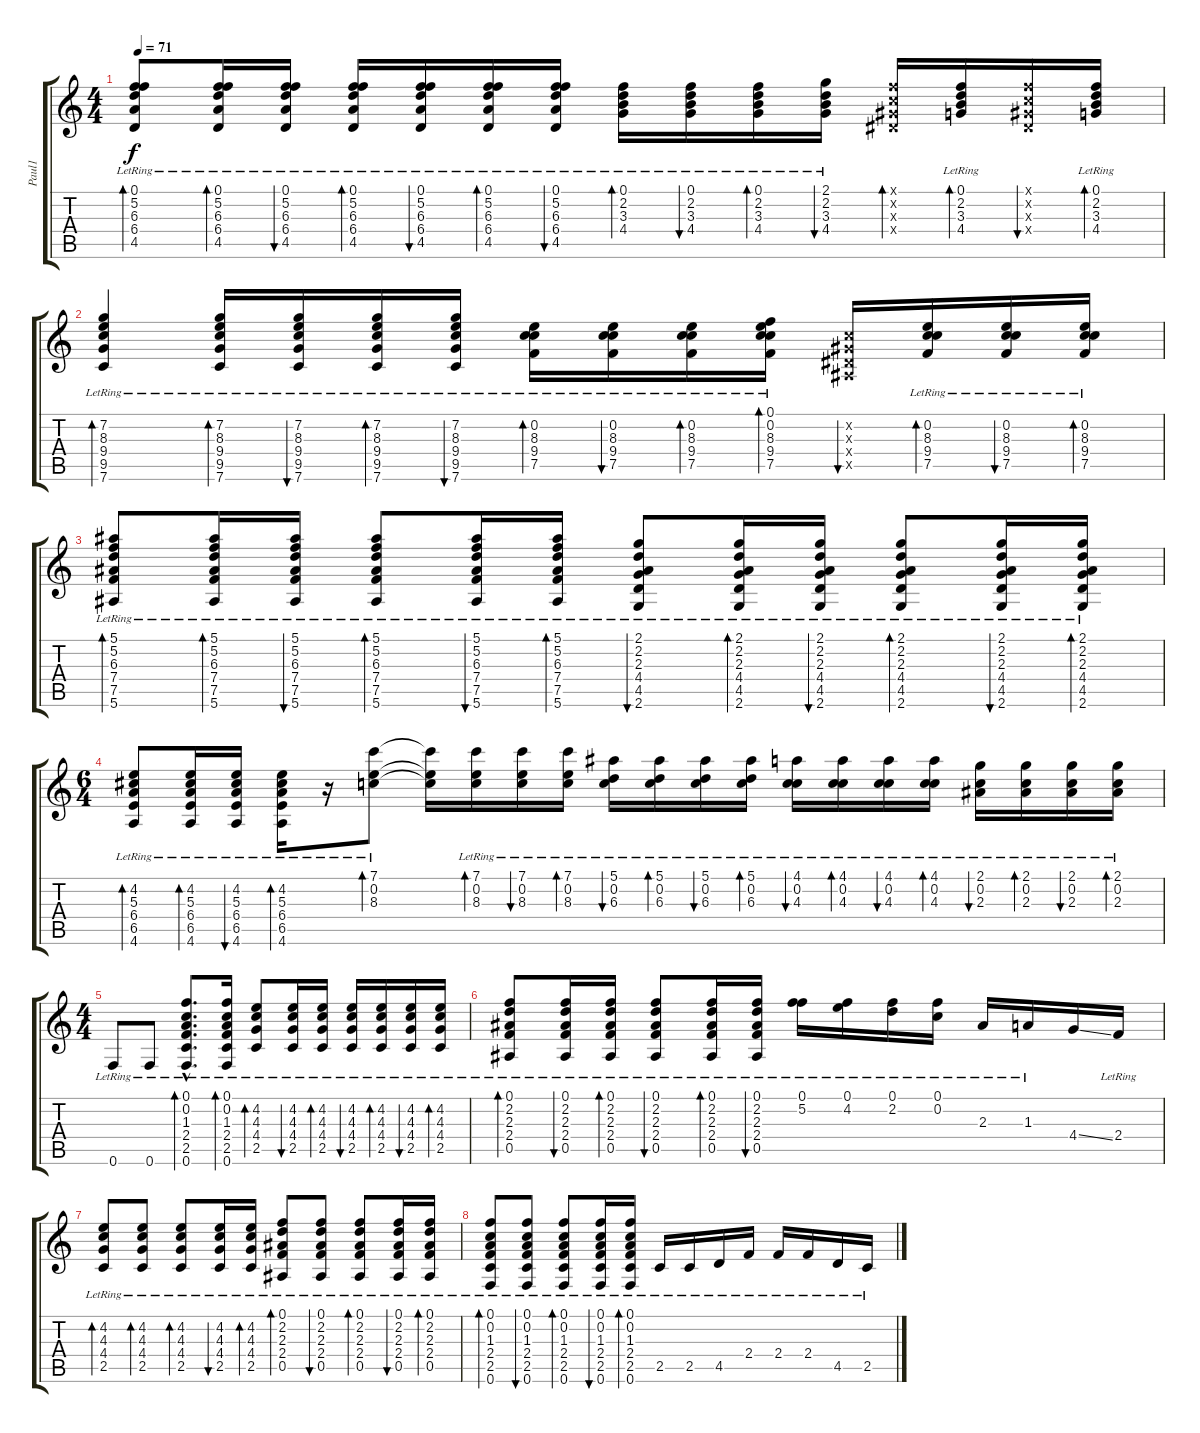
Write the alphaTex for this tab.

\track ("Paul1" "Paul1") {instrument acousticguitarsteel}
\staff {score tabs}
\tuning (F4 C4 Ab3 Eb3 Bb2 F2) {hide}
\ts (4 4)
\tempo 71
\clef g2
\ks c
(0.1{lr} 5.2{lr} 6.3{lr} 6.4{lr} 4.5{lr}).8{bd 60 dy f} (0.1{lr} 5.2{lr} 6.3{lr} 6.4{lr} 4.5{lr}).16{bd 60} (0.1{lr} 5.2{lr} 6.3{lr} 6.4{lr} 4.5{lr}).16{bu 60} (0.1{lr} 5.2{lr} 6.3{lr} 6.4{lr} 4.5{lr}).16{bd 60} (0.1{lr} 5.2{lr} 6.3{lr} 6.4{lr} 4.5{lr}).16{bu 60} (0.1{lr} 5.2{lr} 6.3{lr} 6.4{lr} 4.5{lr}).16{bd 60} (0.1{lr} 5.2{lr} 6.3{lr} 6.4{lr} 4.5{lr}).16{bu 60} (0.1{lr} 2.2{lr} 3.3{lr} 4.4{lr}).16{bd 60} (0.1{lr} 2.2{lr} 3.3{lr} 4.4{lr}).16{bu 60} (0.1{lr} 2.2{lr} 3.3{lr} 4.4{lr}).16{bd 60} (2.1{lr} 2.2{lr} 3.3{lr} 4.4{lr}).16{bu 60} (0.1{x} 0.2{x} 0.3{x} 0.4{x}).16{bd 60} (0.1{lr} 2.2{lr} 3.3{lr} 4.4{lr}).16{bd 60} (0.1{x} 0.2{x} 0.3{x} 0.4{x}).16{bu 60} (0.1{lr} 2.2{lr} 3.3{lr} 4.4{lr}).16{bd 60} |
(7.2{lr} 8.3{lr} 9.4{lr} 9.5{lr} 7.6{lr}).4{bd 60} (7.2{lr} 8.3{lr} 9.4{lr} 9.5{lr} 7.6{lr}).16{bd 60} (7.2{lr} 8.3{lr} 9.4{lr} 9.5{lr} 7.6{lr}).16{bu 60} (7.2{lr} 8.3{lr} 9.4{lr} 9.5{lr} 7.6{lr}).16{bd 60} (7.2{lr} 8.3{lr} 9.4{lr} 9.5{lr} 7.6{lr}).16{bu 60} (0.2{lr} 8.3{lr} 9.4{lr} 7.5{lr}).16{bd 60} (0.2{lr} 8.3{lr} 9.4{lr} 7.5{lr}).16{bu 60} (0.2{lr} 8.3{lr} 9.4{lr} 7.5{lr}).16{bd 60} (0.1{lr} 0.2{lr} 8.3{lr} 9.4{lr} 7.5{lr}).16{bd 60} (0.2{x} 0.3{x} 0.4{x} 0.5{x}).16{bu 60} (0.2{lr} 8.3{lr} 9.4{lr} 7.5{lr}).16{bd 60} (0.2{lr} 8.3{lr} 9.4{lr} 7.5{lr}).16{bu 60} (0.2{lr} 8.3{lr} 9.4{lr} 7.5{lr}).16{bd 60} |
(5.1{lr} 5.2{lr} 6.3{lr} 7.4{lr} 7.5{lr} 5.6{lr}).8{bd 60} (5.1{lr} 5.2{lr} 6.3{lr} 7.4{lr} 7.5{lr} 5.6{lr}).16{bd 60} (5.1{lr} 5.2{lr} 6.3{lr} 7.4{lr} 7.5{lr} 5.6{lr}).16{bu 60} (5.1{lr} 5.2{lr} 6.3{lr} 7.4{lr} 7.5{lr} 5.6{lr}).8{bd 60} (5.1{lr} 5.2{lr} 6.3{lr} 7.4{lr} 7.5{lr} 5.6{lr}).16{bu 60} (5.1{lr} 5.2{lr} 6.3{lr} 7.4{lr} 7.5{lr} 5.6{lr}).16{bd 60} (2.1{lr} 2.2{lr} 2.3{lr} 4.4{lr} 4.5{lr} 2.6{lr}).8{bu 60} (2.1{lr} 2.2{lr} 2.3{lr} 4.4{lr} 4.5{lr} 2.6{lr}).16{bd 60} (2.1{lr} 2.2{lr} 2.3{lr} 4.4{lr} 4.5{lr} 2.6{lr}).16{bu 60} (2.1{lr} 2.2{lr} 2.3{lr} 4.4{lr} 4.5{lr} 2.6{lr}).8{bd 60} (2.1{lr} 2.2{lr} 2.3{lr} 4.4{lr} 4.5{lr} 2.6{lr}).16{bu 60} (2.1{lr} 2.2{lr} 2.3{lr} 4.4{lr} 4.5{lr} 2.6{lr}).16{bd 60} |
\ts (6 4)
(4.2{lr} 5.3{lr} 6.4{lr} 6.5{lr} 4.6{lr}).8{bd 60} (4.2{lr} 5.3{lr} 6.4{lr} 6.5{lr} 4.6{lr}).16{bd 60} (4.2{lr} 5.3{lr} 6.4{lr} 6.5{lr} 4.6{lr}).16{bu 60} (4.2{lr} 5.3{lr} 6.4{lr} 6.5{lr} 4.6{lr}).16{bd 60} r.16 (7.1{lr} 0.2{lr} 8.3{lr}).8{bd 60} (7.1{t} 0.2{t} 8.3{t}).16 (7.1{lr} 0.2{lr} 8.3{lr}).16{bd 60} (7.1{lr} 0.2{lr} 8.3{lr}).16{bu 60} (7.1{lr} 0.2{lr} 8.3{lr}).16{bd 60} (5.1{lr} 0.2{lr} 6.3{lr}).16{bu 60} (5.1{lr} 0.2{lr} 6.3{lr}).16{bd 60} (5.1{lr} 0.2{lr} 6.3{lr}).16{bu 60} (5.1{lr} 0.2{lr} 6.3{lr}).16{bd 60} (4.1{lr} 0.2{lr} 4.3{lr}).16{bu 60} (4.1{lr} 0.2{lr} 4.3{lr}).16{bd 60} (4.1{lr} 0.2{lr} 4.3{lr}).16{bu 60} (4.1{lr} 0.2{lr} 4.3{lr}).16{bd 60} (2.1{lr} 0.2{lr} 2.3{lr}).16{bu 60} (2.1{lr} 0.2{lr} 2.3{lr}).16{bd 60} (2.1{lr} 0.2{lr} 2.3{lr}).16{bu 60} (2.1{lr} 0.2{lr} 2.3{lr}).16{bd 60} |
\ts (4 4)
0.6{lr}.8 0.6{lr}.8 (0.1{hac lr} 0.2{hac lr} 1.3{hac lr} 2.4{hac lr} 2.5{hac lr} 0.6{hac lr}).8{d bd 60} (0.1{lr} 0.2{lr} 1.3{lr} 2.4{lr} 2.5{lr} 0.6{lr}).16{bd 60} (4.2{lr} 4.3{lr} 4.4{lr} 2.5{lr}).8{bd 60} (4.2{lr} 4.3{lr} 4.4{lr} 2.5{lr}).16{bu 60} (4.2{lr} 4.3{lr} 4.4{lr} 2.5{lr}).16{bd 60} (4.2{lr} 4.3{lr} 4.4{lr} 2.5{lr}).16{bu 60} (4.2{lr} 4.3{lr} 4.4{lr} 2.5{lr}).16{bd 60} (4.2{lr} 4.3{lr} 4.4{lr} 2.5{lr}).16{bu 60} (4.2{lr} 4.3{lr} 4.4{lr} 2.5{lr}).16{bd 60} |
(0.1{lr} 2.2{lr} 2.3{lr} 2.4{lr} 0.5{lr}).8{bd 60} (0.1{lr} 2.2{lr} 2.3{lr} 2.4{lr} 0.5{lr}).16{bu 60} (0.1{lr} 2.2{lr} 2.3{lr} 2.4{lr} 0.5{lr}).16{bd 60} (0.1{lr} 2.2{lr} 2.3{lr} 2.4{lr} 0.5{lr}).8{bu 60} (0.1{lr} 2.2{lr} 2.3{lr} 2.4{lr} 0.5{lr}).16{bd 60} (0.1{lr} 2.2{lr} 2.3{lr} 2.4{lr} 0.5{lr}).16{bu 60} (0.1{lr} 5.2{lr}).16 (0.1{lr} 4.2{lr}).16 (0.1{lr} 2.2{lr}).16 (0.1{lr} 0.2{lr}).16 2.3{lr}.16 1.3{lr}.16 4.4{ss}.16 2.4{lr}.16 |
(4.2{lr} 4.3{lr} 4.4{lr} 2.5{lr}).8{bd 60} (4.2{lr} 4.3{lr} 4.4{lr} 2.5{lr}).8{bd 60} (4.2{lr} 4.3{lr} 4.4{lr} 2.5{lr}).8{bd 60} (4.2{lr} 4.3{lr} 4.4{lr} 2.5{lr}).16{bu 60} (4.2{lr} 4.3{lr} 4.4{lr} 2.5{lr}).16{bd 60} (0.1{lr} 2.2{lr} 2.3{lr} 2.4{lr} 0.5{lr}).8{bd 60} (0.1{lr} 2.2{lr} 2.3{lr} 2.4{lr} 0.5{lr}).8{bu 60} (0.1{lr} 2.2{lr} 2.3{lr} 2.4{lr} 0.5{lr}).8{bd 60} (0.1{lr} 2.2{lr} 2.3{lr} 2.4{lr} 0.5{lr}).16{bu 60} (0.1{lr} 2.2{lr} 2.3{lr} 2.4{lr} 0.5{lr}).16{bd 60} |
(0.1{lr} 0.2{lr} 1.3{lr} 2.4{lr} 2.5{lr} 0.6{lr}).8{bd 60} (0.1{lr} 0.2{lr} 1.3{lr} 2.4{lr} 2.5{lr} 0.6{lr}).8{bu 60} (0.1{lr} 0.2{lr} 1.3{lr} 2.4{lr} 2.5{lr} 0.6{lr}).8{bd 60} (0.1{lr} 0.2{lr} 1.3{lr} 2.4{lr} 2.5{lr} 0.6{lr}).16{bu 60} (0.1{lr} 0.2{lr} 1.3{lr} 2.4{lr} 2.5{lr} 0.6{lr}).16{bd 60} 2.5{lr}.16 2.5{lr}.16 4.5{lr}.16 2.4{lr}.16 2.4{lr}.16 2.4{lr}.16 4.5{lr}.16 2.5{lr}.16
